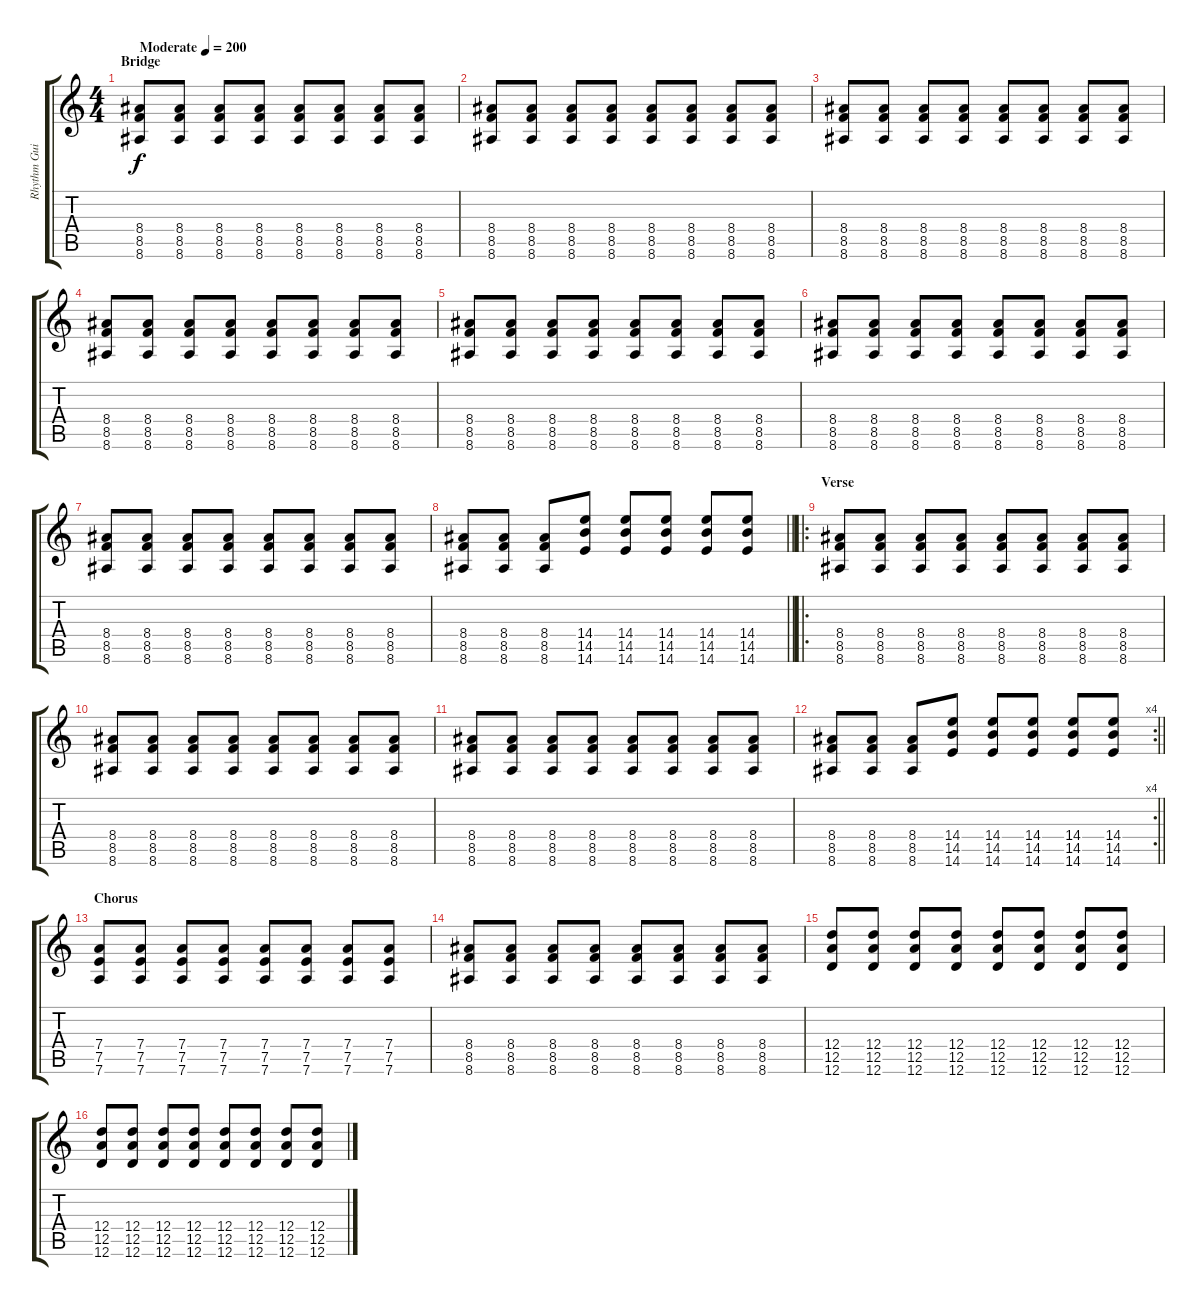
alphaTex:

\track ("Rhythm Guitar  - Franky" "Rhythm Gui") {instrument overdrivenguitar}
\staff {score tabs}
\tuning (E4 B3 G3 D3 A2 D2) {hide}
\ts (4 4)
\section ("" "Bridge")
\tempo (200 "Moderate")
\clef g2
\ks c
(8.4 8.5 8.6).8{dy f instrument overdrivenguitar} (8.4 8.5 8.6).8 (8.4 8.5 8.6).8 (8.4 8.5 8.6).8 (8.4 8.5 8.6).8 (8.4 8.5 8.6).8 (8.4 8.5 8.6).8 (8.4 8.5 8.6).8 |
(8.4 8.5 8.6).8 (8.4 8.5 8.6).8 (8.4 8.5 8.6).8 (8.4 8.5 8.6).8 (8.4 8.5 8.6).8 (8.4 8.5 8.6).8 (8.4 8.5 8.6).8 (8.4 8.5 8.6).8 |
(8.4 8.5 8.6).8 (8.4 8.5 8.6).8 (8.4 8.5 8.6).8 (8.4 8.5 8.6).8 (8.4 8.5 8.6).8 (8.4 8.5 8.6).8 (8.4 8.5 8.6).8 (8.4 8.5 8.6).8 |
(8.4 8.5 8.6).8 (8.4 8.5 8.6).8 (8.4 8.5 8.6).8 (8.4 8.5 8.6).8 (8.4 8.5 8.6).8 (8.4 8.5 8.6).8 (8.4 8.5 8.6).8 (8.4 8.5 8.6).8 |
(8.4 8.5 8.6).8 (8.4 8.5 8.6).8 (8.4 8.5 8.6).8 (8.4 8.5 8.6).8 (8.4 8.5 8.6).8 (8.4 8.5 8.6).8 (8.4 8.5 8.6).8 (8.4 8.5 8.6).8 |
(8.4 8.5 8.6).8 (8.4 8.5 8.6).8 (8.4 8.5 8.6).8 (8.4 8.5 8.6).8 (8.4 8.5 8.6).8 (8.4 8.5 8.6).8 (8.4 8.5 8.6).8 (8.4 8.5 8.6).8 |
(8.4 8.5 8.6).8 (8.4 8.5 8.6).8 (8.4 8.5 8.6).8 (8.4 8.5 8.6).8 (8.4 8.5 8.6).8 (8.4 8.5 8.6).8 (8.4 8.5 8.6).8 (8.4 8.5 8.6).8 |
\barLineRight lightlight
(8.4 8.5 8.6).8 (8.4 8.5 8.6).8 (8.4 8.5 8.6).8 (14.4 14.5 14.6).8 (14.4 14.5 14.6).8 (14.4 14.5 14.6).8 (14.4 14.5 14.6).8 (14.4 14.5 14.6).8 |
\ro
\section ("" "Verse")
(8.4 8.5 8.6).8 (8.4 8.5 8.6).8 (8.4 8.5 8.6).8 (8.4 8.5 8.6).8 (8.4 8.5 8.6).8 (8.4 8.5 8.6).8 (8.4 8.5 8.6).8 (8.4 8.5 8.6).8 |
(8.4 8.5 8.6).8 (8.4 8.5 8.6).8 (8.4 8.5 8.6).8 (8.4 8.5 8.6).8 (8.4 8.5 8.6).8 (8.4 8.5 8.6).8 (8.4 8.5 8.6).8 (8.4 8.5 8.6).8 |
(8.4 8.5 8.6).8 (8.4 8.5 8.6).8 (8.4 8.5 8.6).8 (8.4 8.5 8.6).8 (8.4 8.5 8.6).8 (8.4 8.5 8.6).8 (8.4 8.5 8.6).8 (8.4 8.5 8.6).8 |
\rc 4
\barLineRight lightlight
(8.4 8.5 8.6).8 (8.4 8.5 8.6).8 (8.4 8.5 8.6).8 (14.4 14.5 14.6).8 (14.4 14.5 14.6).8 (14.4 14.5 14.6).8 (14.4 14.5 14.6).8 (14.4 14.5 14.6).8 |
\section ("" "Chorus")
(7.4 7.5 7.6).8 (7.4 7.5 7.6).8 (7.4 7.5 7.6).8 (7.4 7.5 7.6).8 (7.4 7.5 7.6).8 (7.4 7.5 7.6).8 (7.4 7.5 7.6).8 (7.4 7.5 7.6).8 |
(8.4 8.5 8.6).8 (8.4 8.5 8.6).8 (8.4 8.5 8.6).8 (8.4 8.5 8.6).8 (8.4 8.5 8.6).8 (8.4 8.5 8.6).8 (8.4 8.5 8.6).8 (8.4 8.5 8.6).8 |
(12.4 12.5 12.6).8 (12.4 12.5 12.6).8 (12.4 12.5 12.6).8 (12.4 12.5 12.6).8 (12.4 12.5 12.6).8 (12.4 12.5 12.6).8 (12.4 12.5 12.6).8 (12.4 12.5 12.6).8 |
(12.4 12.5 12.6).8 (12.4 12.5 12.6).8 (12.4 12.5 12.6).8 (12.4 12.5 12.6).8 (12.4 12.5 12.6).8 (12.4 12.5 12.6).8 (12.4 12.5 12.6).8 (12.4 12.5 12.6).8
